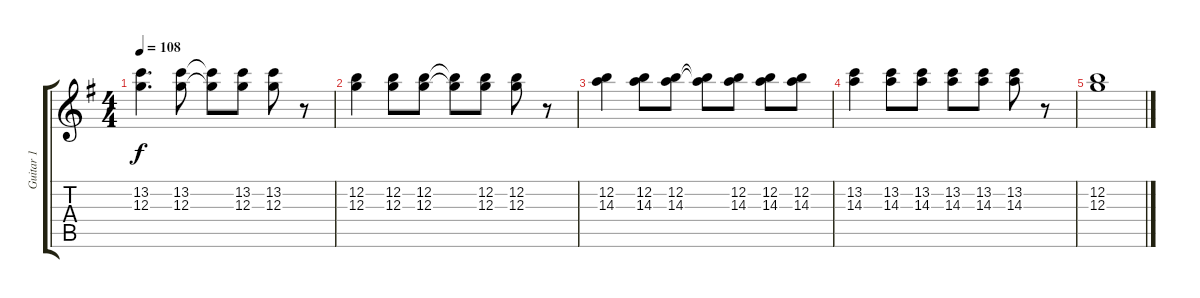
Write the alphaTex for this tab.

\track ("Guitar 1" "Guitar 1") {instrument electricguitarclean}
\staff {score tabs}
\tuning (E4 B3 G3 D3 A2 E2) {hide}
\ts (4 4)
\tempo 108
\clef g2
\ks g
(13.2 12.3).4{d dy f} (13.2 12.3).8 (13.2{t} 12.3{t}).8 (13.2 12.3).8 (13.2 12.3).8 r.8 |
(12.2 12.3).4 (12.2 12.3).8 (12.2 12.3).8 (12.2{t} 12.3{t}).8 (12.2 12.3).8 (12.2 12.3).8 r.8 |
(12.2 14.3).4 (12.2 14.3).8 (12.2 14.3).8 (12.2{t} 14.3{t}).8 (12.2 14.3).8 (12.2 14.3).8 (12.2 14.3).8 |
(13.2 14.3).4 (13.2 14.3).8 (13.2 14.3).8 (13.2 14.3).8 (13.2 14.3).8 (13.2 14.3).8 r.8 |
(12.2 12.3).1
